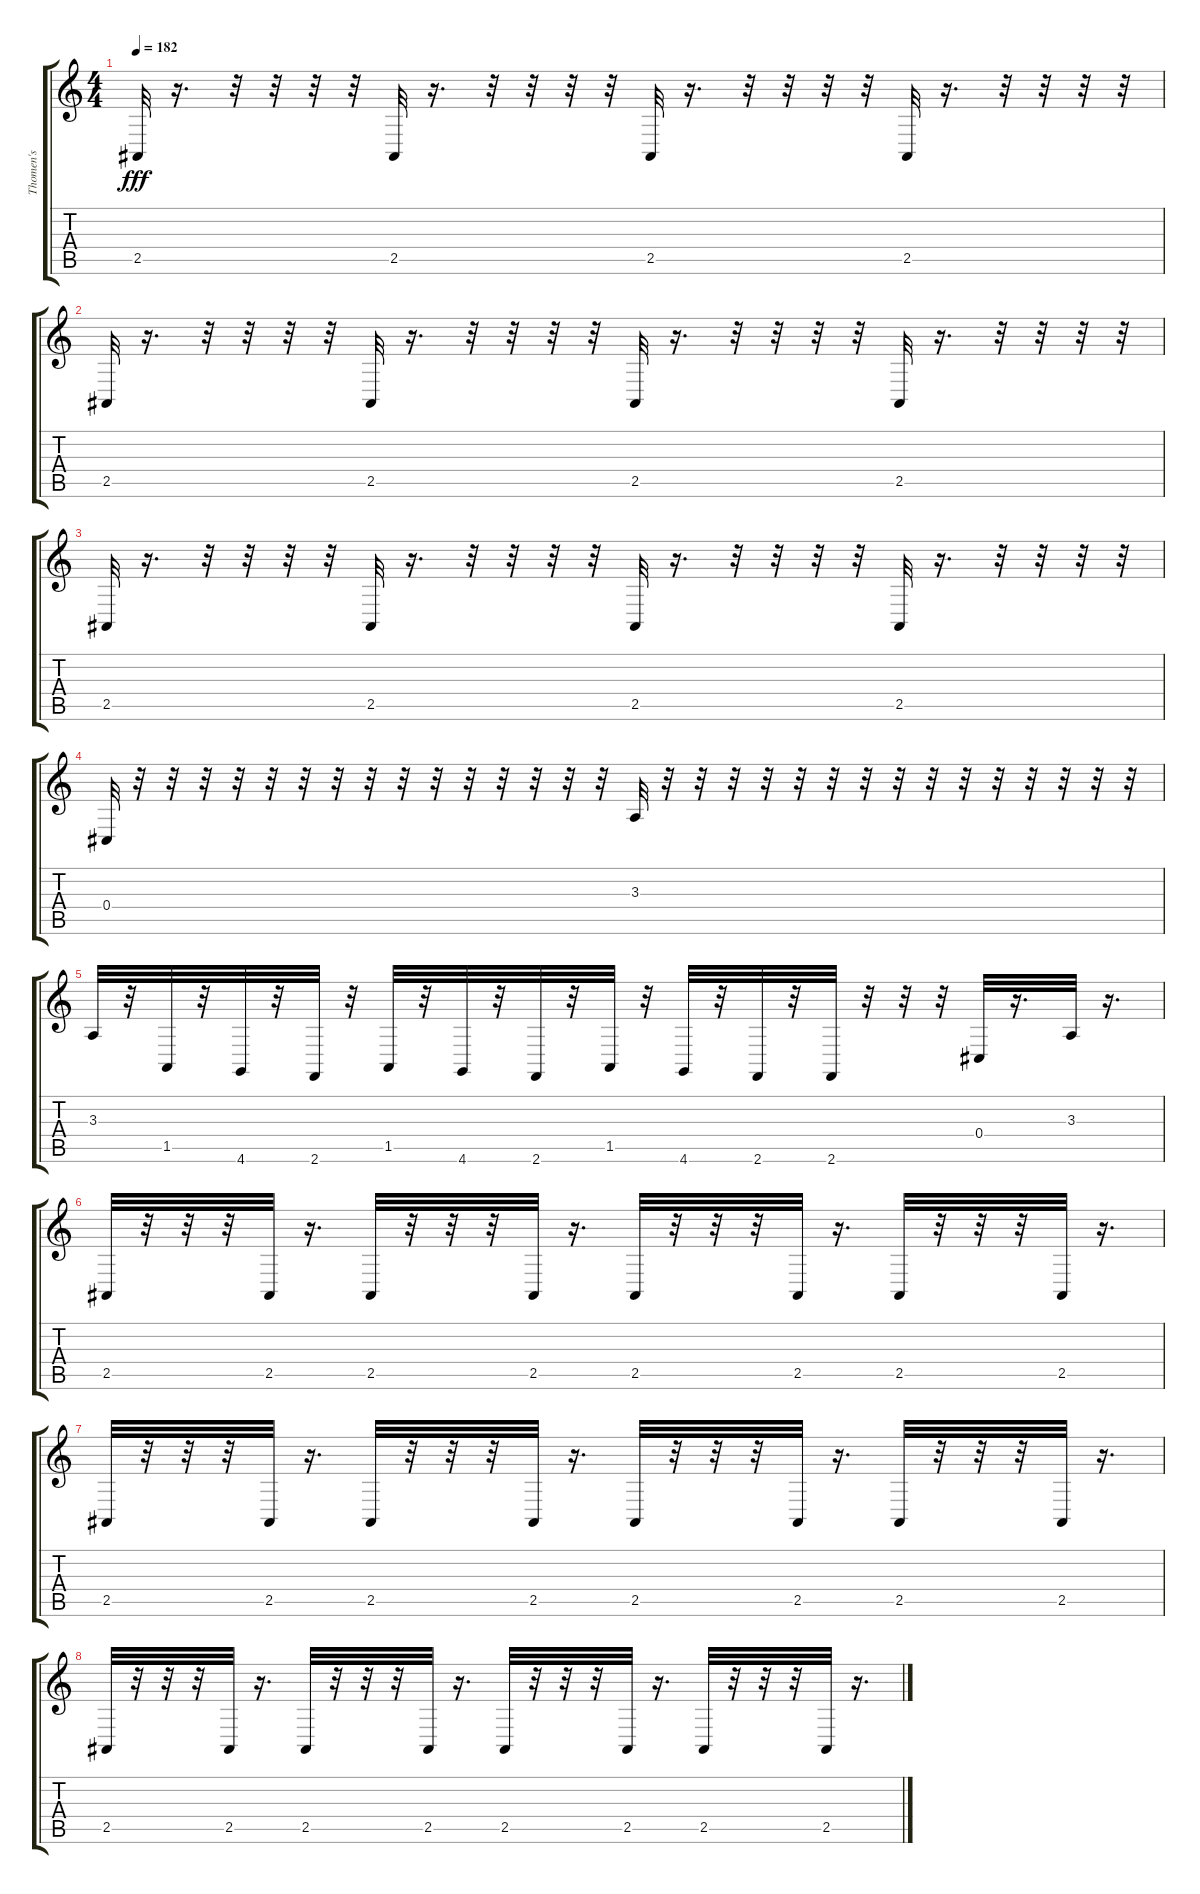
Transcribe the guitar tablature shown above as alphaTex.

\track ("Thomen's " "Thomen's ") {instrument acousticgrandpiano}
\staff {score tabs}
\tuning (Eb4 Bb3 Gb3 Db3 Ab2 Eb2) {hide}
\ts (4 4)
\tempo 182
\clef g2
\ks c
2.5.32{dy fff} r.16{d} r.32 r.32 r.32 r.32 2.5.32 r.16{d} r.32 r.32 r.32 r.32 2.5.32 r.16{d} r.32 r.32 r.32 r.32 2.5.32 r.16{d} r.32 r.32 r.32 r.32 |
2.5.32 r.16{d} r.32 r.32 r.32 r.32 2.5.32 r.16{d} r.32 r.32 r.32 r.32 2.5.32 r.16{d} r.32 r.32 r.32 r.32 2.5.32 r.16{d} r.32 r.32 r.32 r.32 |
2.5.32 r.16{d} r.32 r.32 r.32 r.32 2.5.32 r.16{d} r.32 r.32 r.32 r.32 2.5.32 r.16{d} r.32 r.32 r.32 r.32 2.5.32 r.16{d} r.32 r.32 r.32 r.32 |
0.4.32 r.32 r.32 r.32 r.32 r.32 r.32 r.32 r.32 r.32 r.32 r.32 r.32 r.32 r.32 r.32 3.3.32 r.32 r.32 r.32 r.32 r.32 r.32 r.32 r.32 r.32 r.32 r.32 r.32 r.32 r.32 r.32 |
3.3.32 r.32 1.5.32 r.32 4.6.32 r.32 2.6.32 r.32 1.5.32 r.32 4.6.32 r.32 2.6.32 r.32 1.5.32 r.32 4.6.32 r.32 2.6.32 r.32 2.6.32 r.32 r.32 r.32 0.4.32 r.16{d} 3.3.32 r.16{d} |
2.5.32 r.32 r.32 r.32 2.5.32 r.16{d} 2.5.32 r.32 r.32 r.32 2.5.32 r.16{d} 2.5.32 r.32 r.32 r.32 2.5.32 r.16{d} 2.5.32 r.32 r.32 r.32 2.5.32 r.16{d} |
2.5.32 r.32 r.32 r.32 2.5.32 r.16{d} 2.5.32 r.32 r.32 r.32 2.5.32 r.16{d} 2.5.32 r.32 r.32 r.32 2.5.32 r.16{d} 2.5.32 r.32 r.32 r.32 2.5.32 r.16{d} |
2.5.32 r.32 r.32 r.32 2.5.32 r.16{d} 2.5.32 r.32 r.32 r.32 2.5.32 r.16{d} 2.5.32 r.32 r.32 r.32 2.5.32 r.16{d} 2.5.32 r.32 r.32 r.32 2.5.32 r.16{d}
